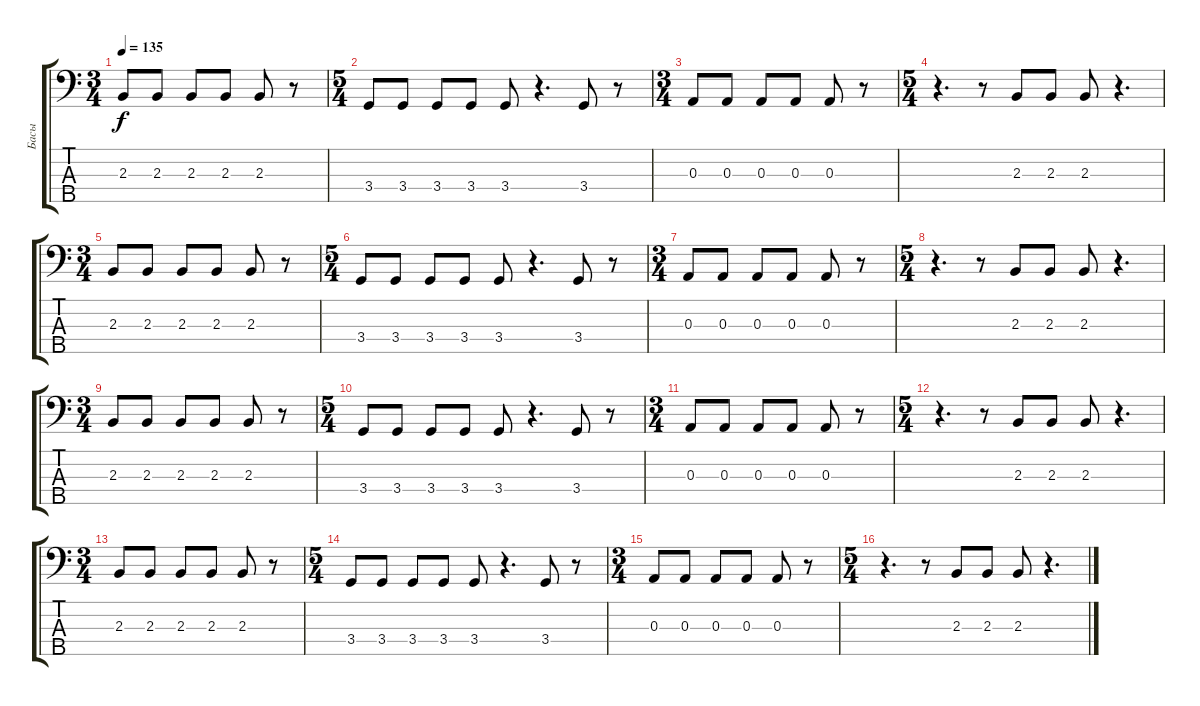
\track ("Басы" "Басы") {instrument synthbass2}
\staff {score tabs}
\tuning (G2 D2 A1 E1 B0) {hide}
\ts (3 4)
\tempo 135
\clef f4
\ks c
2.3.8{dy f} 2.3.8 2.3.8 2.3.8 2.3.8 r.8 |
\ts (5 4)
3.4.8 3.4.8 3.4.8 3.4.8 3.4.8 r.4{d} 3.4.8 r.8 |
\ts (3 4)
0.3.8 0.3.8 0.3.8 0.3.8 0.3.8 r.8 |
\ts (5 4)
r.4{d} r.8 2.3.8 2.3.8 2.3.8 r.4{d} |
\ts (3 4)
2.3.8 2.3.8 2.3.8 2.3.8 2.3.8 r.8 |
\ts (5 4)
3.4.8 3.4.8 3.4.8 3.4.8 3.4.8 r.4{d} 3.4.8 r.8 |
\ts (3 4)
0.3.8 0.3.8 0.3.8 0.3.8 0.3.8 r.8 |
\ts (5 4)
r.4{d} r.8 2.3.8 2.3.8 2.3.8 r.4{d} |
\ts (3 4)
2.3.8 2.3.8 2.3.8 2.3.8 2.3.8 r.8 |
\ts (5 4)
3.4.8 3.4.8 3.4.8 3.4.8 3.4.8 r.4{d} 3.4.8 r.8 |
\ts (3 4)
0.3.8 0.3.8 0.3.8 0.3.8 0.3.8 r.8 |
\ts (5 4)
r.4{d} r.8 2.3.8 2.3.8 2.3.8 r.4{d} |
\ts (3 4)
2.3.8 2.3.8 2.3.8 2.3.8 2.3.8 r.8 |
\ts (5 4)
3.4.8 3.4.8 3.4.8 3.4.8 3.4.8 r.4{d} 3.4.8 r.8 |
\ts (3 4)
0.3.8 0.3.8 0.3.8 0.3.8 0.3.8 r.8 |
\ts (5 4)
r.4{d} r.8 2.3.8 2.3.8 2.3.8 r.4{d}
